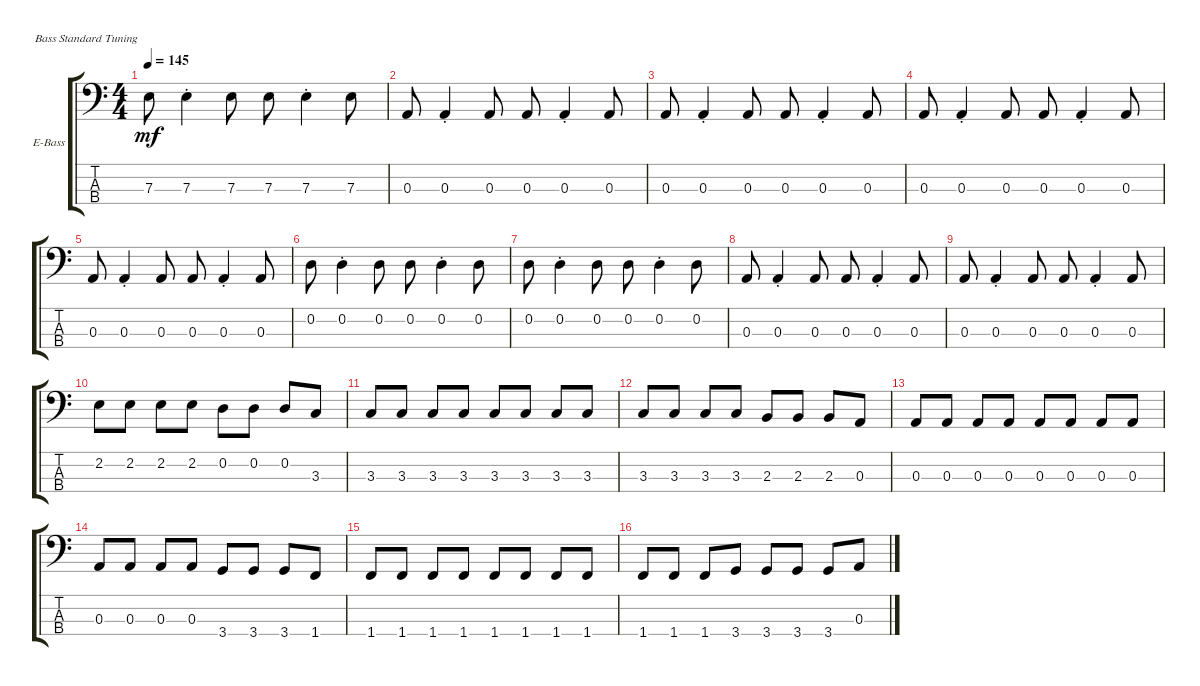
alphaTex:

\defaultSystemsLayout 4
\bracketExtendMode groupsimilarinstruments
\firstSystemTrackNameOrientation horizontal
\otherSystemsTrackNameOrientation horizontal
\track ("А. Андреев" "E-Bass") {instrument electricbassfinger}
\staff {score tabs}
\tuning (G2 D2 A1 E1)
\ts (4 4)
\tempo 145
\clef f4
\ks c
7.3.8{dy mf} 7.3{st}.4 7.3.8 7.3.8 7.3{st}.4 7.3.8 |
0.3.8 0.3{st}.4 0.3.8 0.3.8 0.3{st}.4 0.3.8 |
0.3.8 0.3{st}.4 0.3.8 0.3.8 0.3{st}.4 0.3.8 |
0.3.8 0.3{st}.4 0.3.8 0.3.8 0.3{st}.4 0.3.8 |
0.3.8 0.3{st}.4 0.3.8 0.3.8 0.3{st}.4 0.3.8 |
0.2.8 0.2{st}.4 0.2.8 0.2.8 0.2{st}.4 0.2.8 |
0.2.8 0.2{st}.4 0.2.8 0.2.8 0.2{st}.4 0.2.8 |
0.3.8 0.3{st}.4 0.3.8 0.3.8 0.3{st}.4 0.3.8 |
0.3.8 0.3{st}.4 0.3.8 0.3.8 0.3{st}.4 0.3.8 |
2.2.8 2.2.8 2.2.8 2.2.8 0.2.8 0.2.8 0.2.8 3.3.8 |
3.3.8 3.3.8 3.3.8 3.3.8 3.3.8 3.3.8 3.3.8 3.3.8 |
3.3.8 3.3.8 3.3.8 3.3.8 2.3.8 2.3.8 2.3.8 0.3.8 |
0.3.8 0.3.8 0.3.8 0.3.8 0.3.8 0.3.8 0.3.8 0.3.8 |
0.3.8 0.3.8 0.3.8 0.3.8 3.4.8 3.4.8 3.4.8 1.4.8 |
1.4.8 1.4.8 1.4.8 1.4.8 1.4.8 1.4.8 1.4.8 1.4.8 |
1.4.8 1.4.8 1.4.8 3.4.8 3.4.8 3.4.8 3.4.8 0.3.8
